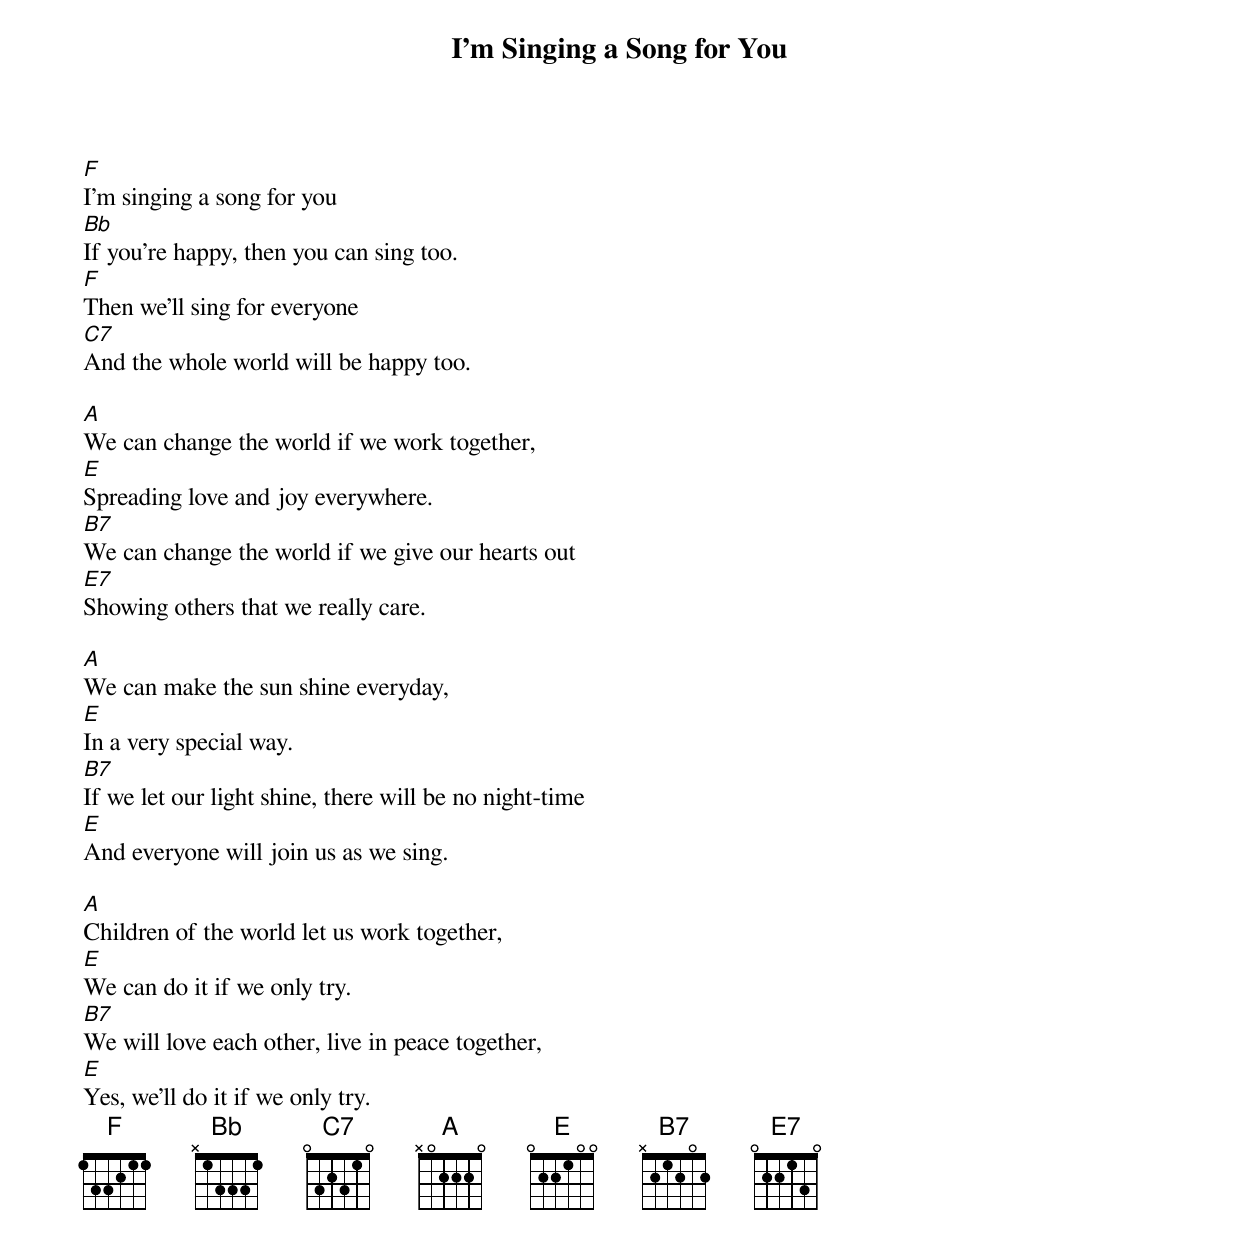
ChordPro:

{title: I'm Singing a Song for You}
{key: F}
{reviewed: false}

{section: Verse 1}
[F]I'm singing a song for you
[Bb]If you're happy, then you can sing too.
[F]Then we'll sing for everyone
[C7]And the whole world will be happy too.

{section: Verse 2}
[A]We can change the world if we work together,
[E]Spreading love and joy everywhere.
[B7]We can change the world if we give our hearts out
[E7]Showing others that we really care.

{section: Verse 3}
[A]We can make the sun shine everyday,
[E]In a very special way.
[B7]If we let our light shine, there will be no night-time
[E]And everyone will join us as we sing.

{{section: Verse 4}
[A]Children of the world let us work together,
[E]We can do it if we only try.
[B7]We will love each other, live in peace together,
[E]Yes, we'll do it if we only try.
